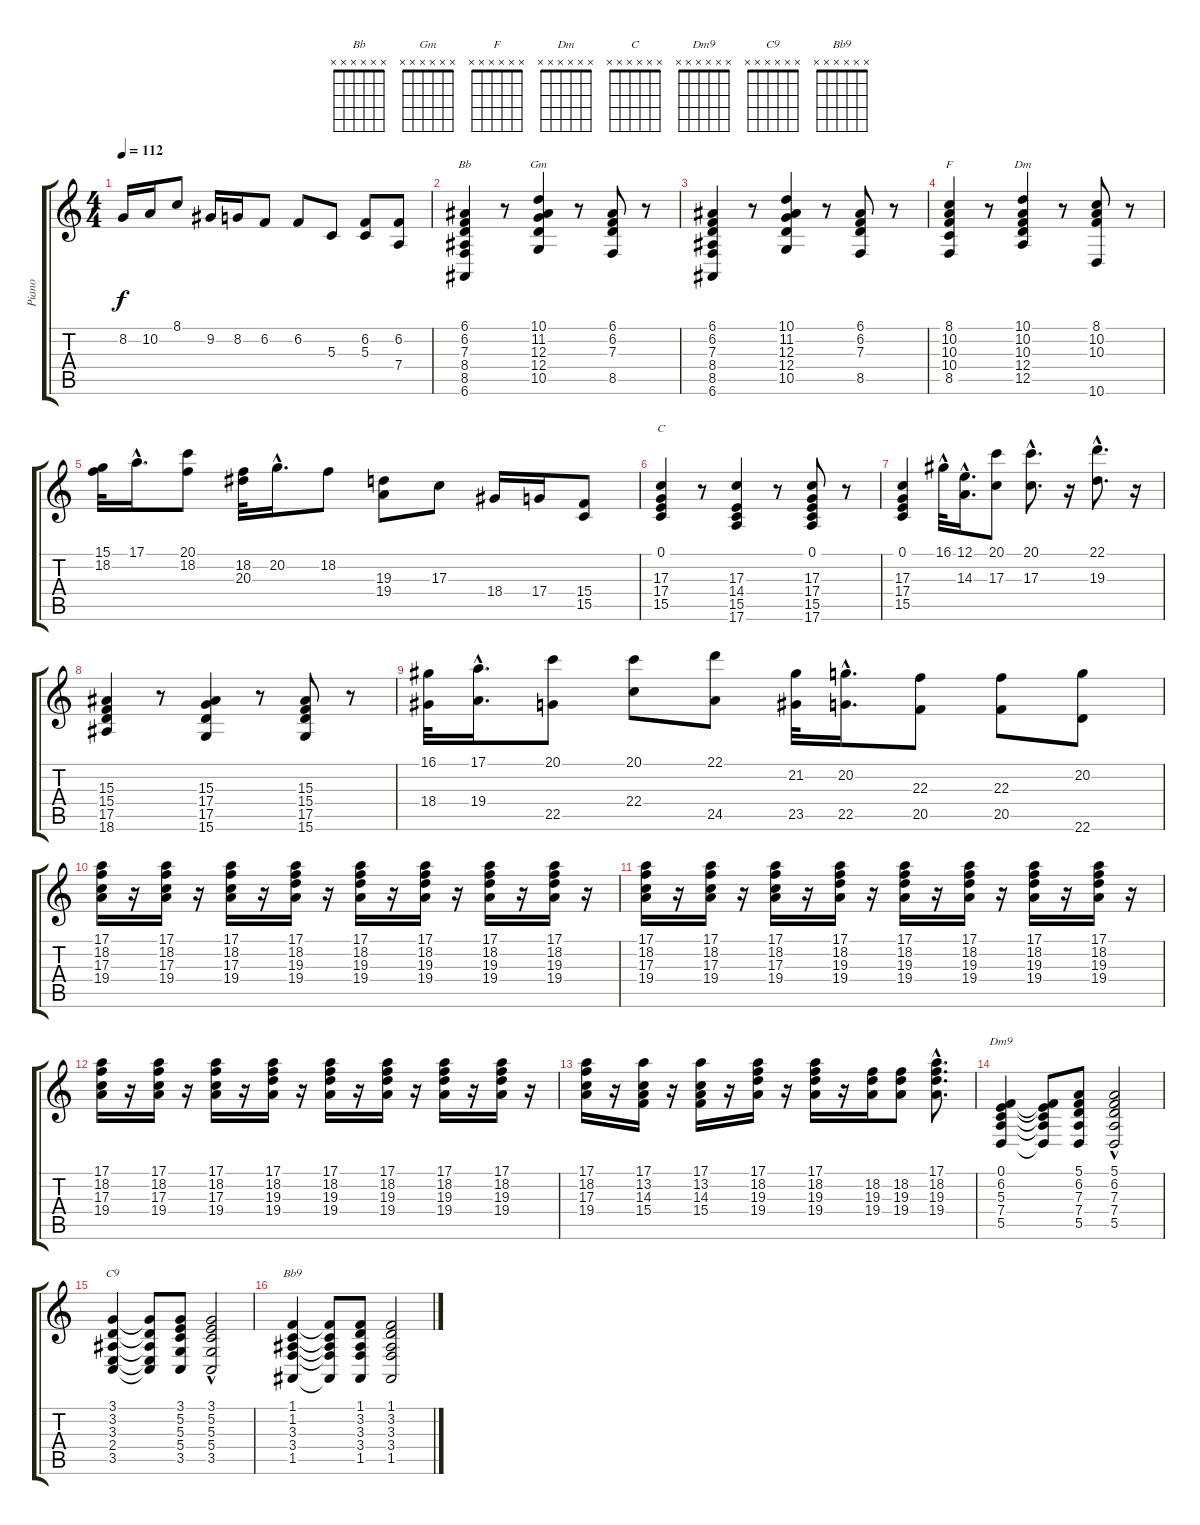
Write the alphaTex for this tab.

\track ("Piano" "Piano") {instrument acousticgrandpiano}
\staff {score tabs}
\tuning (E4 B3 G3 D3 A2 E2) {hide}
\chord ("Bb" x x x x x x) {firstfret 0}
\chord ("Gm" x x x x x x) {firstfret 0}
\chord ("F" x x x x x x) {firstfret 0}
\chord ("Dm" x x x x x x) {firstfret 0}
\chord ("C" x x x x x x) {firstfret 0}
\chord ("Dm9" x x x x x x) {firstfret 0}
\chord ("C9" x x x x x x) {firstfret 0}
\chord ("Bb9" x x x x x x) {firstfret 0}
\ts (4 4)
\tempo 112
\clef g2
\ks c
8.2.16{dy f} 10.2.16 8.1.8 9.2.16 8.2.16 6.2.8 6.2.8 5.3.8 (6.2 5.3).8 (6.2 7.4).8 |
(6.1 6.2 7.3 8.4 8.5 6.6).4{ch "Bb"} r.8 (10.1 11.2 12.3 12.4 10.5).4{ch "Gm"} r.8 (6.1 6.2 7.3 8.5).8 r.8 |
(6.1 6.2 7.3 8.4 8.5 6.6).4 r.8 (10.1 11.2 12.3 12.4 10.5).4 r.8 (6.1 6.2 7.3 8.5).8 r.8 |
(8.1 10.2 10.3 10.4 8.5).4{ch "F"} r.8 (10.1 10.2 10.3 12.4 12.5).4{ch "Dm"} r.8 (8.1 10.2 10.3 10.6).8 r.8 |
(15.1 18.2).32 17.1{hac}.16{d} (20.1 18.2).8 (18.2 20.3).32 20.2{hac}.16{d} 18.2.8 (19.3 19.4).8 17.3.8 18.4.16 17.4.16 (15.4 15.5).8 |
(0.1 17.3 17.4 15.5).4{ch "C"} r.8 (17.3 14.4 15.5 17.6).4 r.8 (0.1 17.3 17.4 15.5 17.6).8 r.8 |
(0.1 17.3 17.4 15.5).4 16.1{hac}.32 (12.1{hac} 14.3{hac}).16{d} (20.1 17.3).8 (20.1{hac} 17.3{hac}).8{d} r.16 (22.1{hac} 19.3{hac}).8{d} r.16 |
(15.3 15.4 17.5 18.6).4 r.8 (15.3 17.4 17.5 15.6).4 r.8 (15.3 15.4 17.5 15.6).8 r.8 |
(16.1 18.4).32 (17.1{hac} 19.4{hac}).16{d} (20.1 22.5).8 (20.1 22.4).8 (22.1 24.5).8 (21.2 23.5).32 (20.2{hac} 22.5{hac}).16{d} (22.3 20.5).8 (22.3 20.5).8 (20.2 22.6).8 |
(17.1 18.2 17.3 19.4).16 r.16 (17.1 18.2 17.3 19.4).16 r.16 (17.1 18.2 17.3 19.4).16 r.16 (17.1 18.2 19.3 19.4).16 r.16 (17.1 18.2 19.3 19.4).16 r.16 (17.1 18.2 19.3 19.4).16 r.16 (17.1 18.2 19.3 19.4).16 r.16 (17.1 18.2 19.3 19.4).16 r.16 |
(17.1 18.2 17.3 19.4).16 r.16 (17.1 18.2 17.3 19.4).16 r.16 (17.1 18.2 17.3 19.4).16 r.16 (17.1 18.2 19.3 19.4).16 r.16 (17.1 18.2 19.3 19.4).16 r.16 (17.1 18.2 19.3 19.4).16 r.16 (17.1 18.2 19.3 19.4).16 r.16 (17.1 18.2 19.3 19.4).16 r.16 |
(17.1 18.2 17.3 19.4).16 r.16 (17.1 18.2 17.3 19.4).16 r.16 (17.1 18.2 17.3 19.4).16 r.16 (17.1 18.2 19.3 19.4).16 r.16 (17.1 18.2 19.3 19.4).16 r.16 (17.1 18.2 19.3 19.4).16 r.16 (17.1 18.2 19.3 19.4).16 r.16 (17.1 18.2 19.3 19.4).16 r.16 |
(17.1 18.2 17.3 19.4).16 r.16 (17.1 13.2 14.3 15.4).16 r.16 (17.1 13.2 14.3 15.4).16 r.16 (17.1 18.2 19.3 19.4).16 r.16 (17.1 18.2 19.3 19.4).16 r.16 (18.2 19.3 19.4).16 (18.2 19.3 19.4).8 (17.1{hac} 18.2{hac} 19.3{hac} 19.4{hac}).8{d} |
(0.1 6.2 5.3 7.4 5.5).4{ch "Dm9"} (0.1{t} 6.2{t} 5.3{t} 7.4{t} 5.5{t}).8 (5.1 6.2 7.3 7.4 5.5).8 (5.1 6.2 7.3{hac} 7.4{hac} 5.5{hac}).2 |
(3.1 3.2 3.3 2.4 3.5).4{ch "C9"} (3.1{t} 3.2{t} 3.3{t} 2.4{t} 3.5{t}).8 (3.1 5.2 5.3 5.4 3.5).8 (3.1 5.2 5.3{hac} 5.4{hac} 3.5{hac}).2 |
(1.1 1.2 3.3 3.4 1.5).4{ch "Bb9"} (1.1{t} 1.2{t} 3.3{t} 3.4{t} 1.5{t}).8 (1.1 3.2 3.3 3.4 1.5).8 (1.1 3.2 3.3 3.4 1.5).2
